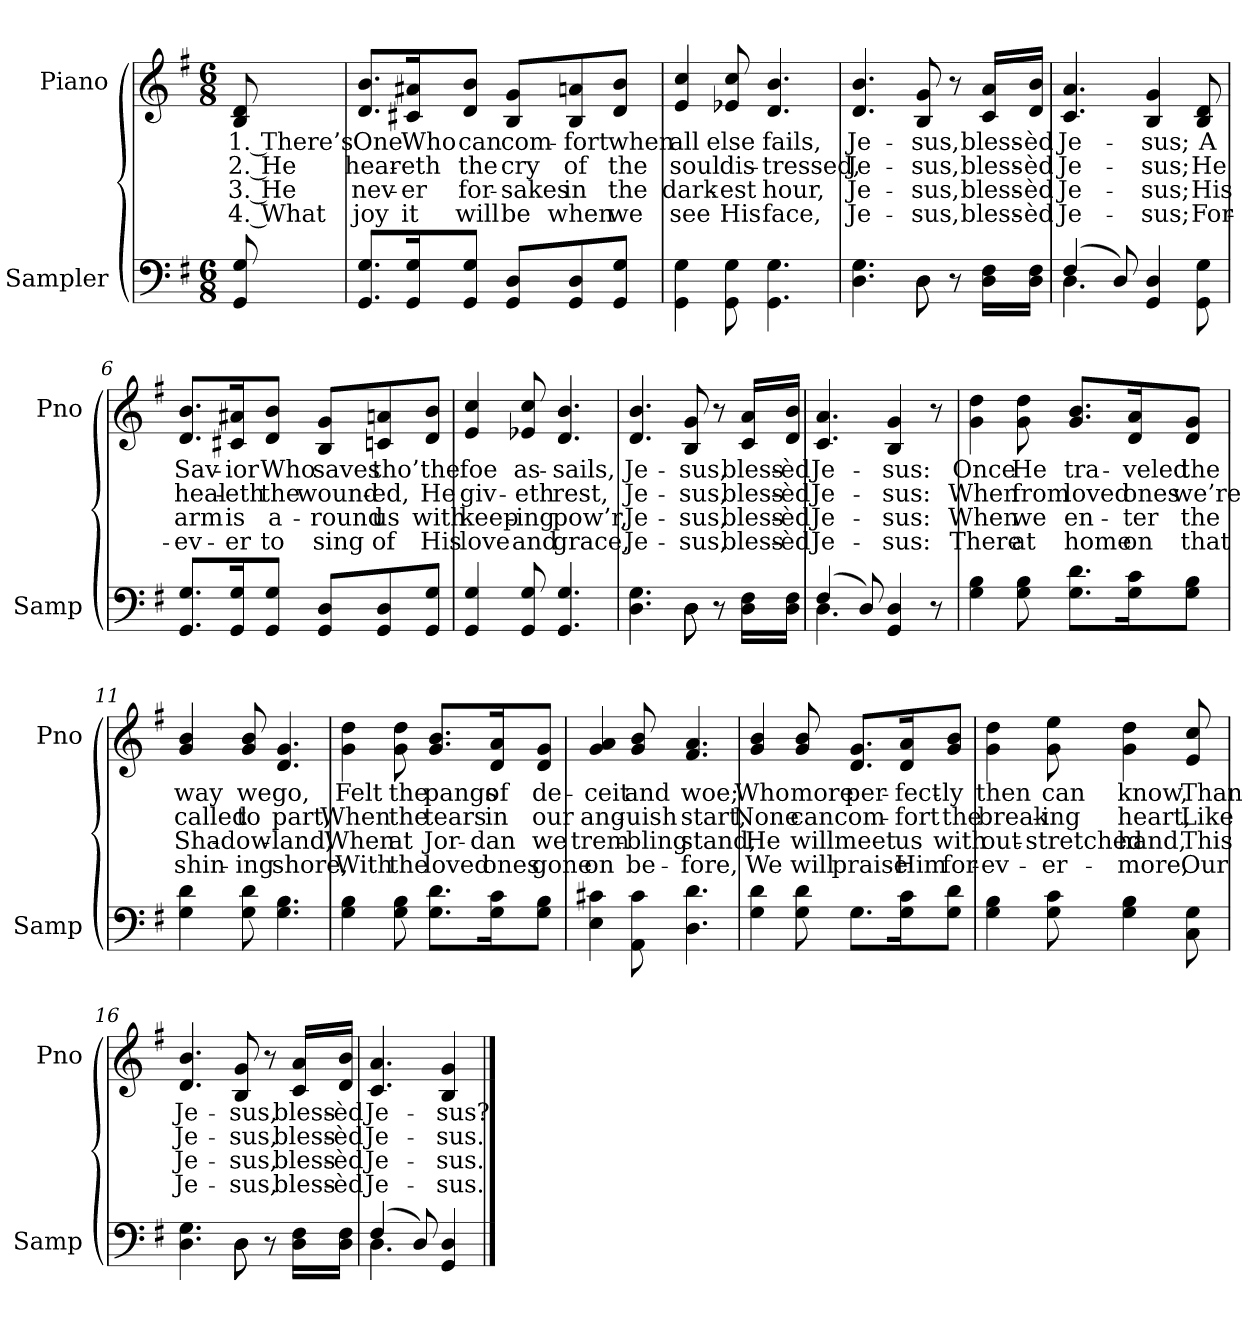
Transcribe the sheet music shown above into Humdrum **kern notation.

**kern	**kern	**text	**text	**text	**text
*part2	*part1	*part1	*part1	*part1	*part1
*staff2	*staff1	*staff1	*staff1	*staff1	*staff1
*I"Sampler	*I"Piano	*	*	*	*
*I'Samp	*I'Pno	*	*	*	*
*clefF4	*clefG2	*	*	*	*
*k[f#]	*k[f#]	*	*	*	*
*G:	*G:	*	*	*	*
*M6/8	*M6/8	*	*	*	*
=1	=1	=1	=1	=1	=1
8GG 8G	8B 8d	1. There’s	2. He	3. He	4. What
=2	=2	=2	=2	=2	=2
8.GG/ 8.G/L	8.d/ 8.b/L	One	hear-	nev-	joy
16GG/ 16G/K	16c#X/ 16a#X/K	Who	-eth	-er	it
8GG/ 8G/J	8d/ 8b/J	can	the	for-	will
8GG/ 8D/L	8B/ 8g/L	com-	cry	-sakes	be
8GG/ 8D/	8B/ 8an/	-fort	of	in	when
8GG/ 8G/J	8d/ 8b/J	when	the	the	we
=3	=3	=3	=3	=3	=3
4GG\ 4G\	4e 4cc	all	soul	dark-	see
8GG\ 8G\	8e-X 8cc	else	dis-	-est	His
4.GG\ 4.G\	4.d 4.b	fails,	-tressed,	hour,	face,
=4	=4	=4	=4	=4	=4
*^	*	*	*	*	*
4.D 4.G	4.ryy	4.d 4.b	Je-	Je-	Je-	Je-
8D\	8D	8B 8g	-sus,	-sus,	-sus,	-sus,
8r	4ryy	8r	.	.	.	.
16D\ 16F#\LL	.	16c/ 16a/LL	bless-	bless-	bless-	bless-
16D\ 16F#\JJ	.	16d/ 16b/JJ	-èd	-èd	-èd	-èd
=5	=5	=5	=5	=5	=5	=5
(4F#/	4.D	4.c 4.a	Je-	Je-	Je-	Je-
8D/)	.	.	.	.	.	.
4GG/ 4D/	4.ryy	4B 4g	-sus;	-sus;	-sus;	-sus;
8GG\ 8G\	.	8B 8d	A	He	His	For-
*v	*v	*	*	*	*	*
=6	=6	=6	=6	=6	=6
8.GG/ 8.G/L	8.d/ 8.b/L	Sav-	heal-	arm	-ev-
16GG/ 16G/K	16c#X/ 16a#X/K	-ior	-eth	is	-er
8GG/ 8G/J	8d/ 8b/J	Who	the	a-	to
8GG/ 8D/L	8B/ 8g/L	saves	wound-	-round	sing
8GG/ 8D/	8cn/ 8an/	tho’	-ed,	us	of
8GG/ 8G/J	8d/ 8b/J	the	He	with	His
=7	=7	=7	=7	=7	=7
4GG 4G	4e 4cc	foe	giv-	keep-	love
8GG 8G	8e-X 8cc	as-	-eth	-ing	and
4.GG 4.G	4.d 4.b	-sails,	rest,	pow’r,	grace,
=8	=8	=8	=8	=8	=8
*^	*	*	*	*	*
4.D 4.G	4.ryy	4.d 4.b	Je-	Je-	Je-	Je-
8D\	8D	8B 8g	-sus,	-sus,	-sus,	-sus,
8r	4ryy	8r	.	.	.	.
16D\ 16F#\LL	.	16c/ 16a/LL	bless-	bless-	bless-	bless-
16D\ 16F#\JJ	.	16d/ 16b/JJ	-èd	-èd	-èd	-èd
=9	=9	=9	=9	=9	=9	=9
(4F#/	4.D	4.c 4.a	Je-	Je-	Je-	Je-
8D/)	.	.	.	.	.	.
4GG 4D	4.ryy	4B 4g	-sus:	-sus:	-sus:	-sus:
8r	.	8r	.	.	.	.
*v	*v	*	*	*	*	*
=10	=10	=10	=10	=10	=10
4G 4B	4g 4dd	Once	When	When	There
8G 8B	8g 8dd	He	from	we	at
8.G\ 8.d\L	8.g/ 8.b/L	tra-	loved	en-	home
16G\ 16c\K	16d/ 16a/K	-veled	ones	-ter	on
8G\ 8B\J	8d/ 8g/J	the	we’re	the	that
=11	=11	=11	=11	=11	=11
4G 4d	4g 4b	way	called	Sha-	shin-
8G 8d	8g 8b	we	to	-dow-	-ing
4.G 4.B	4.d 4.g	go,	part,	-land,	shore,
=12	=12	=12	=12	=12	=12
4G 4B	4g 4dd	Felt	When	When	With
8G 8B	8g 8dd	the	the	at	the
8.G\ 8.d\L	8.g/ 8.b/L	pangs	tears	Jor-	loved
16G\ 16c\K	16d/ 16a/K	of	in	-dan	ones
8G\ 8B\J	8d/ 8g/J	de-	our	we	gone
=13	=13	=13	=13	=13	=13
4E 4c#X	4g 4a	-ceit	ang-	trem-	on
8AA 8c#	8g 8b	and	-uish	-bling	be-
4.D 4.d	4.f# 4.a	woe;	start,	stand,	-fore,
=14	=14	=14	=14	=14	=14
4G 4d	4g 4b	Who	None	He	We
8G 8d	8g 8b	more	can	will	will
8.G\L	8.d/ 8.g/L	per-	com-	meet	praise
16G\ 16c\K	16d/ 16a/K	-fect-	-fort	us	Him
8G\ 8d\J	8g/ 8b/J	-ly	the	with	for-
=15	=15	=15	=15	=15	=15
4G 4B	4g 4dd	then	break-	out-	-ev-
8G 8c	8g 8ee	can	-ing	-stretched	-er-
4G 4B	4g 4dd	know,	heart,	hand,	-more,
8C 8G	8e 8cc	Than	Like	This	Our
=16	=16	=16	=16	=16	=16
*^	*	*	*	*	*
4.D 4.G	4.ryy	4.d 4.b	Je-	Je-	Je-	Je-
8D\	8D	8B 8g	-sus,	-sus,	-sus,	-sus,
8r	4ryy	8r	.	.	.	.
16D\ 16F#\LL	.	16c/ 16a/LL	bless-	bless-	bless-	bless-
16D\ 16F#\JJ	.	16d/ 16b/JJ	-èd	-èd	-èd	-èd
=17	=17	=17	=17	=17	=17	=17
(4F#/	4.D	4.c 4.a	Je-	Je-	Je-	Je-
8D/)	.	.	.	.	.	.
4GG 4D	4ryy	4B 4g	-sus?	-sus.	-sus.	-sus.
*v	*v	*	*	*	*	*
==	==	==	==	==	==
*-	*-	*-	*-	*-	*-
